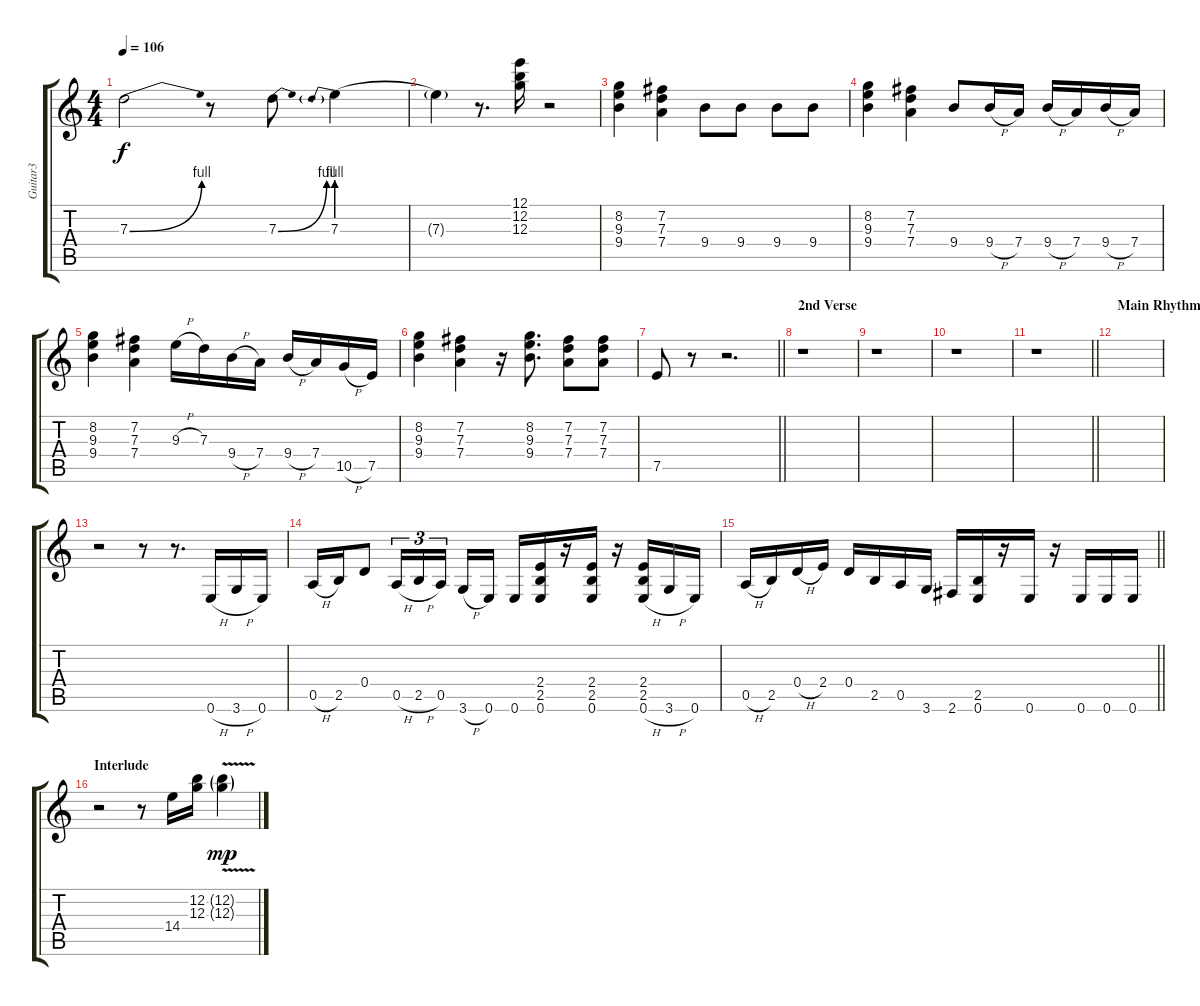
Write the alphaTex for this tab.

\track ("Guitar3 " "Guitar3 ") {instrument electricguitarclean}
\staff {score tabs}
\tuning (E4 B3 G3 D3 A2 E2) {hide}
\ts (4 4)
\tempo 106
\clef g2
\ks c
7.3{be (bend 0 0 60 4)}.2{dy f} r.8 7.3{be (bend 0 0 60 4)}.8 7.3{be (prebend 0 4 60 4)}.4 |
7.3{t}.4 r.8{d} (12.1 12.2 12.3).16 r.2 |
(8.2 9.3 9.4).4 (7.2 7.3 7.4).4 9.4.8 9.4.8 9.4.8 9.4.8 |
(8.2 9.3 9.4).4 (7.2 7.3 7.4).4 9.4.8 9.4{h}.16 7.4.16 9.4{h}.16 7.4.16 9.4{h}.16 7.4.16 |
(8.2 9.3 9.4).4 (7.2 7.3 7.4).4 9.3{h}.16 7.3.16 9.4{h}.16 7.4.16 9.4{h}.16 7.4.16 10.5{h}.16 7.5.16 |
(8.2 9.3 9.4).4 (7.2 7.3 7.4).4 r.16 (8.2 9.3 9.4).8{d} (7.2 7.3 7.4).8 (7.2 7.3 7.4).8 |
\barLineRight lightlight
7.5.8 r.8 r.2{d} |
\section ("" "2nd Verse")
r.1 |
r.1 |
r.1 |
\barLineRight lightlight
r.1 |
\section ("" "Main Rhythm ")
|
r.2 r.8 r.8{d} 0.6{h}.16 3.6{h}.16 0.6.16 |
0.5{h}.16 2.5.16 0.4.8 0.5{h}.16{tu (3 2)} 2.5{h}.16{tu (3 2)} 0.5.16{tu (3 2) beam splitsecondary} 3.6{h}.16 0.6.16 0.6.16 (2.4 2.5 0.6).16 r.16 (2.4 2.5 0.6).16 r.16 (2.4 2.5 0.6{h}).16 3.6{h}.16 0.6.16 |
\barLineRight lightlight
0.5{h}.16 2.5.16 0.4{h}.16 2.4.16 0.4.16 2.5.16 0.5.16 3.6.16 2.6.16 (2.5 0.6).16 r.16 0.6.16 r.16 0.6.16 0.6.16 0.6.16 |
\section ("" "Interlude")
r.2 r.8 14.4.16 (12.2 12.3).16 (12.2{v g} 12.3{v g}).4{dy mp}
